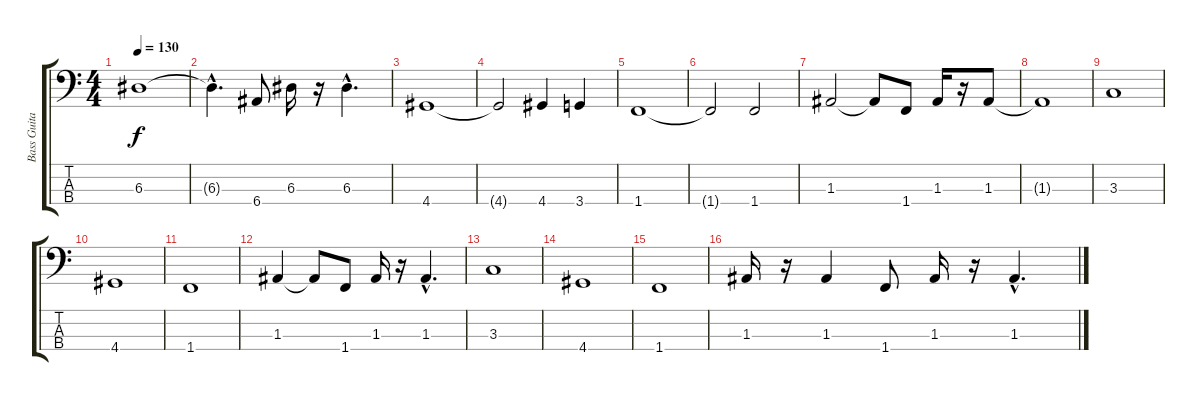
\track ("Bass Guitar" "Bass Guita") {instrument electricbassfinger}
\staff {score tabs}
\tuning (G2 D2 A1 E1) {hide}
\ts (4 4)
\tempo 130
\clef f4
\ks c
6.3.1{dy f} |
6.3{hac t}.4{d} 6.4.8 6.3.16 r.16 6.3{hac}.4{d} |
4.4.1 |
4.4{t}.2 4.4.4 3.4.4 |
1.4.1 |
1.4{t}.2 1.4.2 |
1.3.2 1.3{t}.8 1.4.8 1.3.16 r.16 1.3.8 |
1.3{t}.1 |
3.3.1 |
4.4.1 |
1.4.1 |
1.3.4 1.3{t}.8 1.4.8 1.3.16 r.16 1.3{hac}.4{d} |
3.3.1 |
4.4.1 |
1.4.1 |
1.3.16 r.16 1.3.4 1.4.8 1.3.16 r.16 1.3{hac}.4{d}
